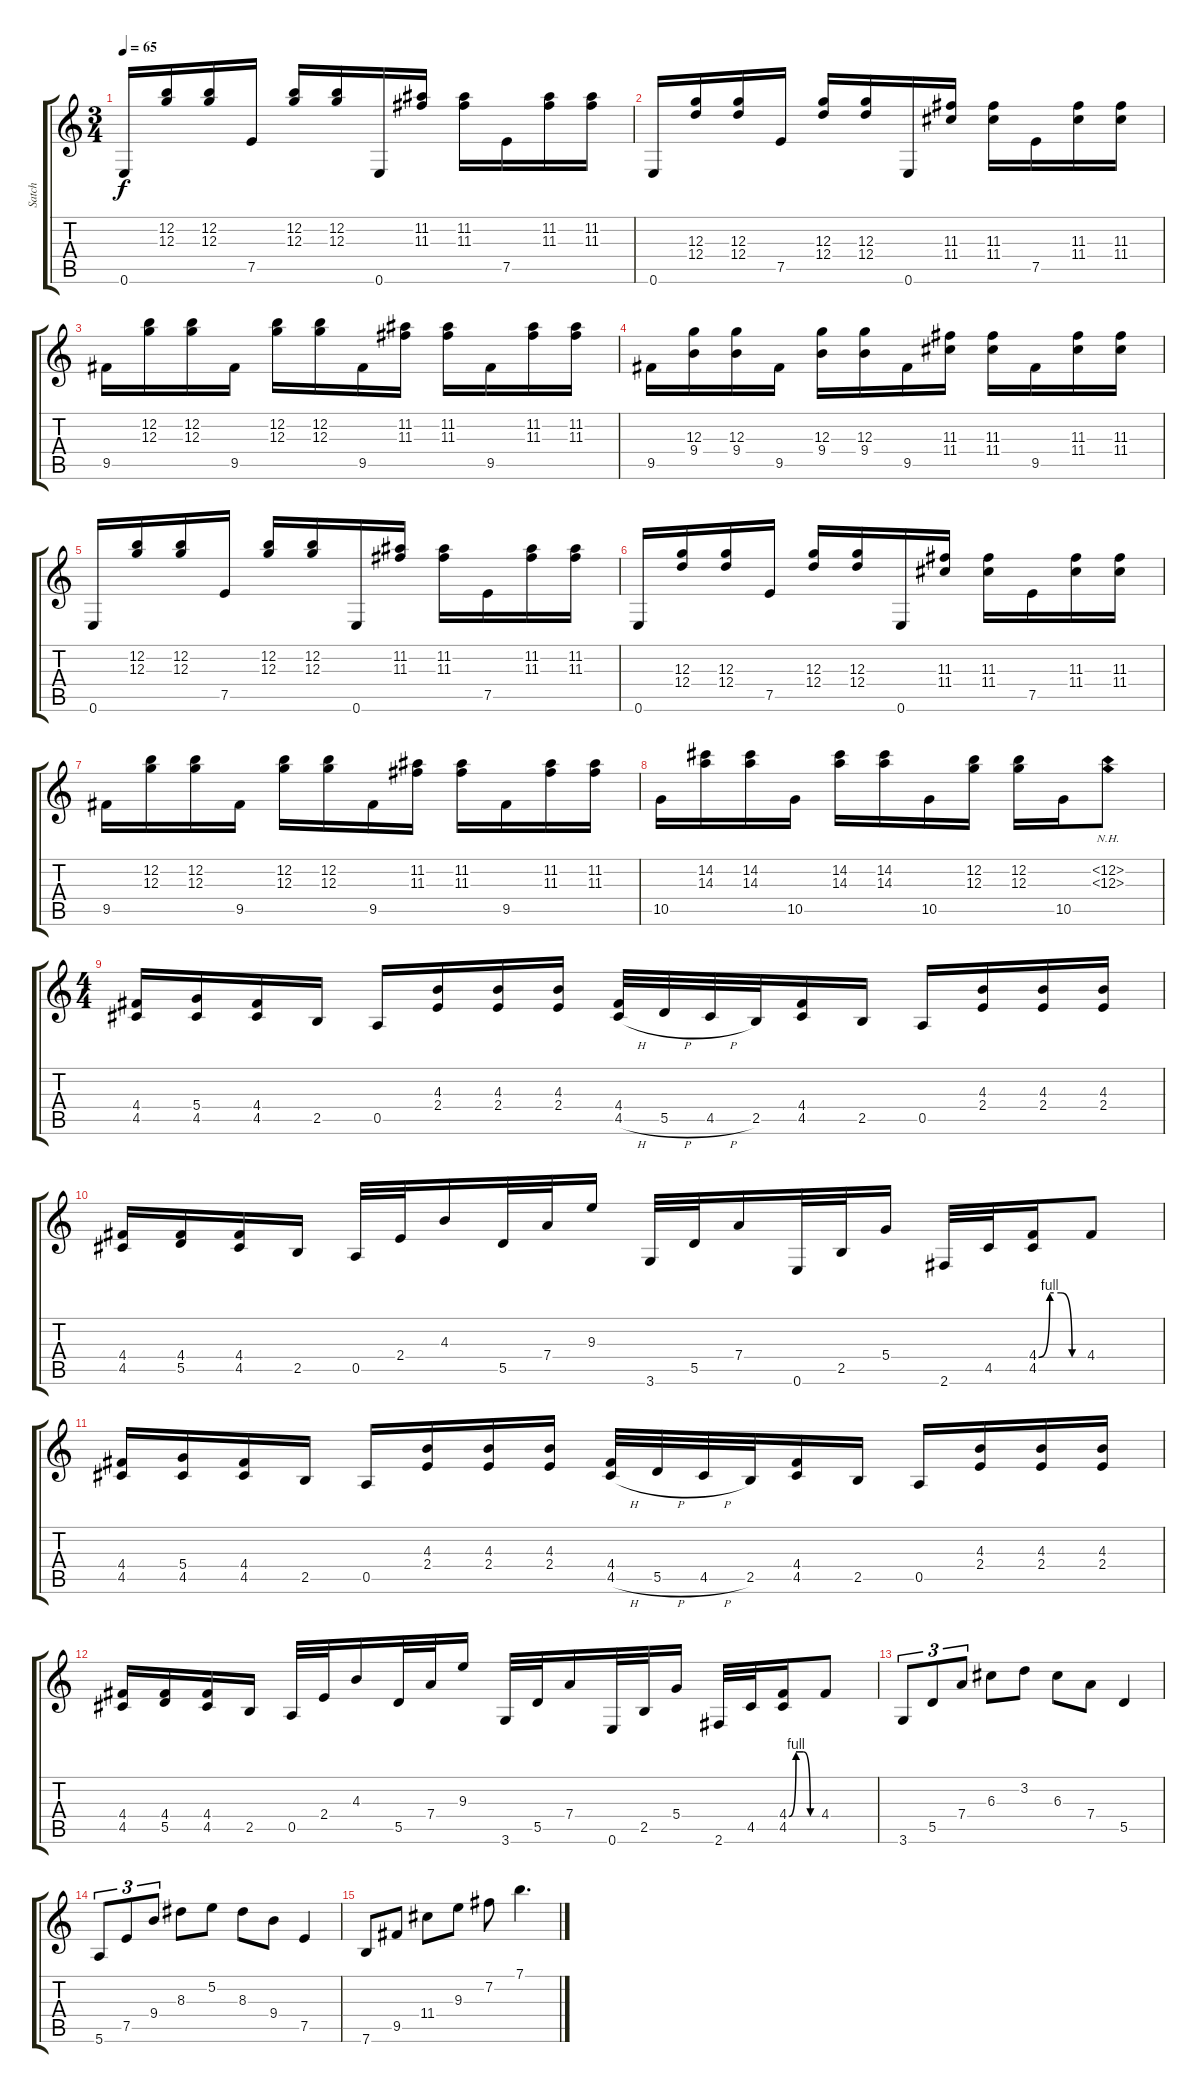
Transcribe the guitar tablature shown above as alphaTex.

\track ("Satch" "Satch") {instrument electricguitarjazz}
\staff {score tabs}
\tuning (E4 B3 G3 D3 A2 E2) {hide}
\ts (3 4)
\tempo 65
\clef g2
\ks c
0.6.16{dy f} (12.2 12.3).16 (12.2 12.3).16 7.5.16 (12.2 12.3).16 (12.2 12.3).16 0.6.16 (11.2 11.3).16 (11.2 11.3).16 7.5.16 (11.2 11.3).16 (11.2 11.3).16 |
0.6.16 (12.3 12.4).16 (12.3 12.4).16 7.5.16 (12.3 12.4).16 (12.3 12.4).16 0.6.16 (11.3 11.4).16 (11.3 11.4).16 7.5.16 (11.3 11.4).16 (11.3 11.4).16 |
9.5.16 (12.2 12.3).16 (12.2 12.3).16 9.5.16 (12.2 12.3).16 (12.2 12.3).16 9.5.16 (11.2 11.3).16 (11.2 11.3).16 9.5.16 (11.2 11.3).16 (11.2 11.3).16 |
9.5.16 (12.3 9.4).16 (12.3 9.4).16 9.5.16 (12.3 9.4).16 (12.3 9.4).16 9.5.16 (11.3 11.4).16 (11.3 11.4).16 9.5.16 (11.3 11.4).16 (11.3 11.4).16 |
0.6.16 (12.2 12.3).16 (12.2 12.3).16 7.5.16 (12.2 12.3).16 (12.2 12.3).16 0.6.16 (11.2 11.3).16 (11.2 11.3).16 7.5.16 (11.2 11.3).16 (11.2 11.3).16 |
0.6.16 (12.3 12.4).16 (12.3 12.4).16 7.5.16 (12.3 12.4).16 (12.3 12.4).16 0.6.16 (11.3 11.4).16 (11.3 11.4).16 7.5.16 (11.3 11.4).16 (11.3 11.4).16 |
9.5.16 (12.2 12.3).16 (12.2 12.3).16 9.5.16 (12.2 12.3).16 (12.2 12.3).16 9.5.16 (11.2 11.3).16 (11.2 11.3).16 9.5.16 (11.2 11.3).16 (11.2 11.3).16 |
10.5.16 (14.2 14.3).16 (14.2 14.3).16 10.5.16 (14.2 14.3).16 (14.2 14.3).16 10.5.16 (12.2 12.3).16 (12.2 12.3).16 10.5.16 (12.2{nh} 12.3{nh}).8 |
\ts (4 4)
(4.4 4.5).16 (5.4 4.5).16 (4.4 4.5).16 2.5.16 0.5.16 (4.3 2.4).16 (4.3 2.4).16 (4.3 2.4).16 (4.4 4.5{h}).32 5.5{h}.32 4.5{h}.32 2.5.32 (4.4 4.5).16 2.5.16 0.5.16 (4.3 2.4).16 (4.3 2.4).16 (4.3 2.4).16 |
(4.4 4.5).16 (4.4 5.5).16 (4.4 4.5).16 2.5.16 0.5.32 2.4.32 4.3.16 5.5.32 7.4.32 9.3.16 3.6.32 5.5.32 7.4.16 0.6.32 2.5.32 5.4.16 2.6.32 4.5.32 (4.4{be (custom 0 0 15 4 30 4 45 0 60 0)} 4.5).16 4.4.8 |
(4.4 4.5).16 (5.4 4.5).16 (4.4 4.5).16 2.5.16 0.5.16 (4.3 2.4).16 (4.3 2.4).16 (4.3 2.4).16 (4.4 4.5{h}).32 5.5{h}.32 4.5{h}.32 2.5.32 (4.4 4.5).16 2.5.16 0.5.16 (4.3 2.4).16 (4.3 2.4).16 (4.3 2.4).16 |
(4.4 4.5).16 (4.4 5.5).16 (4.4 4.5).16 2.5.16 0.5.32 2.4.32 4.3.16 5.5.32 7.4.32 9.3.16 3.6.32 5.5.32 7.4.16 0.6.32 2.5.32 5.4.16 2.6.32 4.5.32 (4.4{be (custom 0 0 15 4 30 4 45 0 60 0)} 4.5).16 4.4.8 |
3.6.8{tu (3 2)} 5.5.8{tu (3 2)} 7.4.8{tu (3 2)} 6.3.8 3.2.8 6.3.8 7.4.8 5.5.4 |
5.6.8{tu (3 2)} 7.5.8{tu (3 2)} 9.4.8{tu (3 2)} 8.3.8 5.2.8 8.3.8 9.4.8 7.5.4 |
7.6.8 9.5.8 11.4.8 9.3.8 7.2.8 7.1.4{d}
